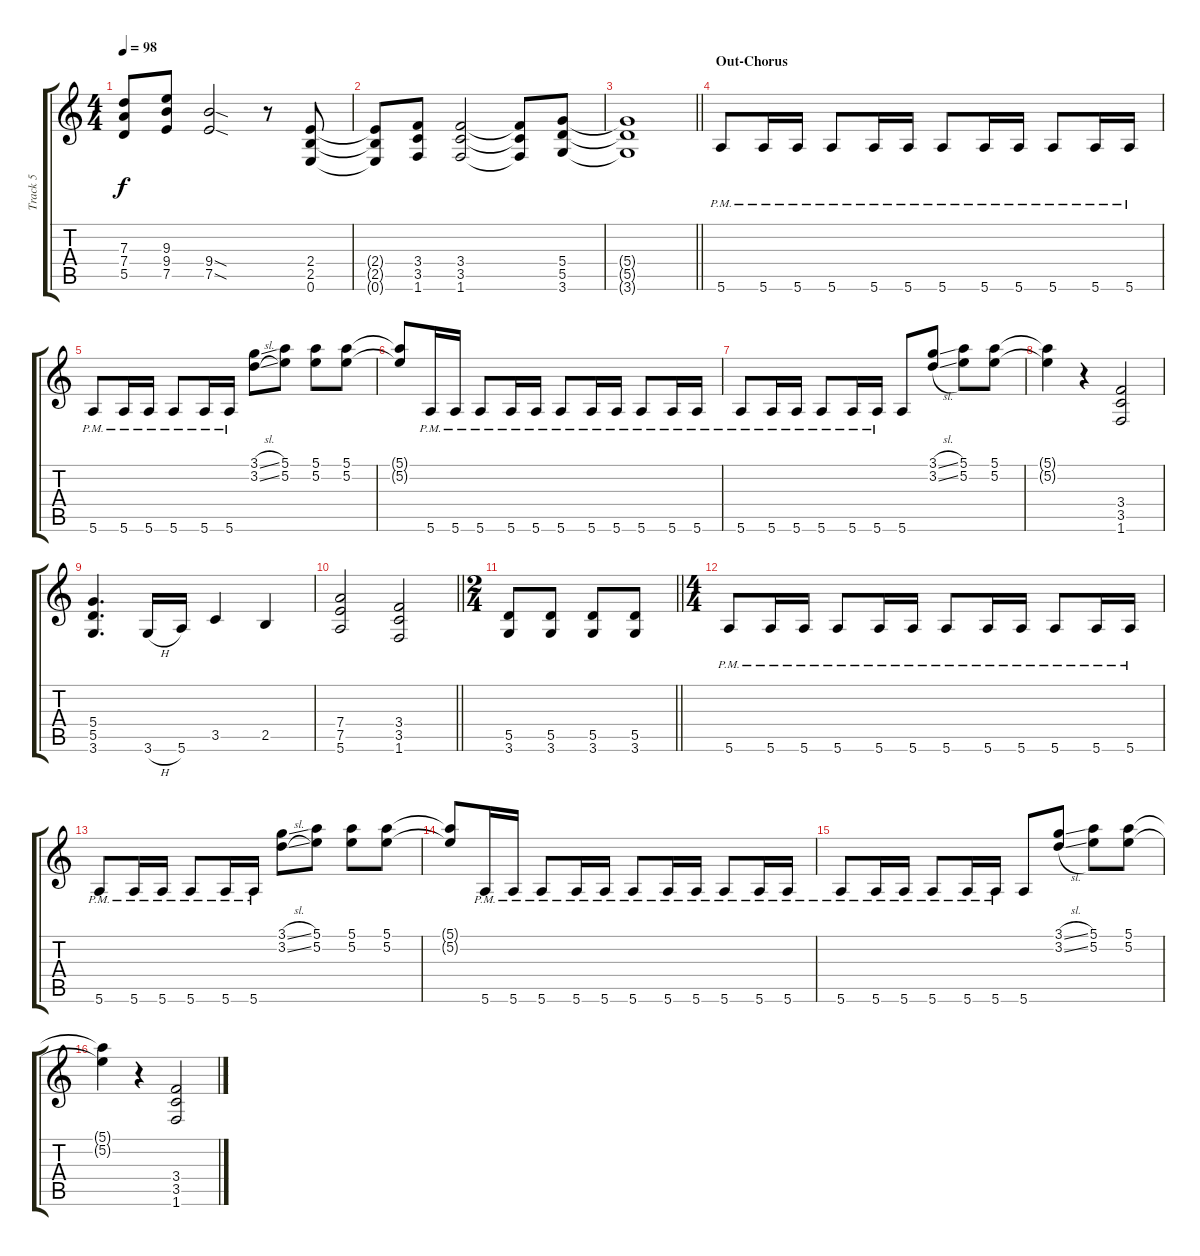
\track ("Track 5" "Track 5") {instrument distortionguitar}
\staff {score tabs}
\tuning (E4 B3 G3 D3 A2 E2) {hide}
\ts (4 4)
\tempo 98
\clef g2
\ks c
(7.3{t} 7.4{t} 5.5{t}).8{dy f} (9.3 9.4 7.5).8 (9.4{sod} 7.5{sod}).2 r.8 (2.4 2.5 0.6).8 |
(2.4{t} 2.5{t} 0.6{t}).8 (3.4 3.5 1.6).8 (3.4 3.5 1.6).2 (3.4{t} 3.5{t} 1.6{t}).8 (5.4 5.5 3.6).8 |
\barLineRight lightlight
(5.4{t} 5.5{t} 3.6{t}).1 |
\section ("" "Out-Chorus")
5.6{pm}.8 5.6{pm}.16 5.6{pm}.16 5.6{pm}.8 5.6{pm}.16 5.6{pm}.16 5.6{pm}.8 5.6{pm}.16 5.6{pm}.16 5.6{pm}.8 5.6{pm}.16 5.6{pm}.16 |
5.6{pm}.8 5.6{pm}.16 5.6{pm}.16 5.6{pm}.8 5.6{pm}.16 5.6{pm}.16 (3.1{sl} 3.2{sl}).8 (5.1 5.2).8 (5.1 5.2).8 (5.1 5.2).8 |
(5.1{t} 5.2{t}).8 5.6{pm}.16 5.6{pm}.16 5.6{pm}.8 5.6{pm}.16 5.6{pm}.16 5.6{pm}.8 5.6{pm}.16 5.6{pm}.16 5.6{pm}.8 5.6{pm}.16 5.6{pm}.16 |
5.6{pm}.8 5.6{pm}.16 5.6{pm}.16 5.6{pm}.8 5.6{pm}.16 5.6{pm}.16 5.6.8 (3.1{sl} 3.2{sl}).8 (5.1 5.2).8 (5.1 5.2).8 |
(5.1{t} 5.2{t}).4 r.4 (3.4 3.5 1.6).2 |
(5.4 5.5 3.6).4{d} 3.6{h}.16 5.6.16 3.5.4 2.5.4 |
\barLineRight lightlight
(7.4 7.5 5.6).2 (3.4 3.5 1.6).2 |
\ts (2 4)
\barLineRight lightlight
(5.5 3.6).8 (5.5 3.6).8 (5.5 3.6).8 (5.5 3.6).8 |
\ts (4 4)
5.6{pm}.8 5.6{pm}.16 5.6{pm}.16 5.6{pm}.8 5.6{pm}.16 5.6{pm}.16 5.6{pm}.8 5.6{pm}.16 5.6{pm}.16 5.6{pm}.8 5.6{pm}.16 5.6{pm}.16 |
5.6{pm}.8 5.6{pm}.16 5.6{pm}.16 5.6{pm}.8 5.6{pm}.16 5.6{pm}.16 (3.1{sl} 3.2{sl}).8 (5.1 5.2).8 (5.1 5.2).8 (5.1 5.2).8 |
(5.1{t} 5.2{t}).8 5.6{pm}.16 5.6{pm}.16 5.6{pm}.8 5.6{pm}.16 5.6{pm}.16 5.6{pm}.8 5.6{pm}.16 5.6{pm}.16 5.6{pm}.8 5.6{pm}.16 5.6{pm}.16 |
5.6{pm}.8 5.6{pm}.16 5.6{pm}.16 5.6{pm}.8 5.6{pm}.16 5.6{pm}.16 5.6.8 (3.1{sl} 3.2{sl}).8 (5.1 5.2).8 (5.1 5.2).8 |
(5.1{t} 5.2{t}).4 r.4 (3.4 3.5 1.6).2
